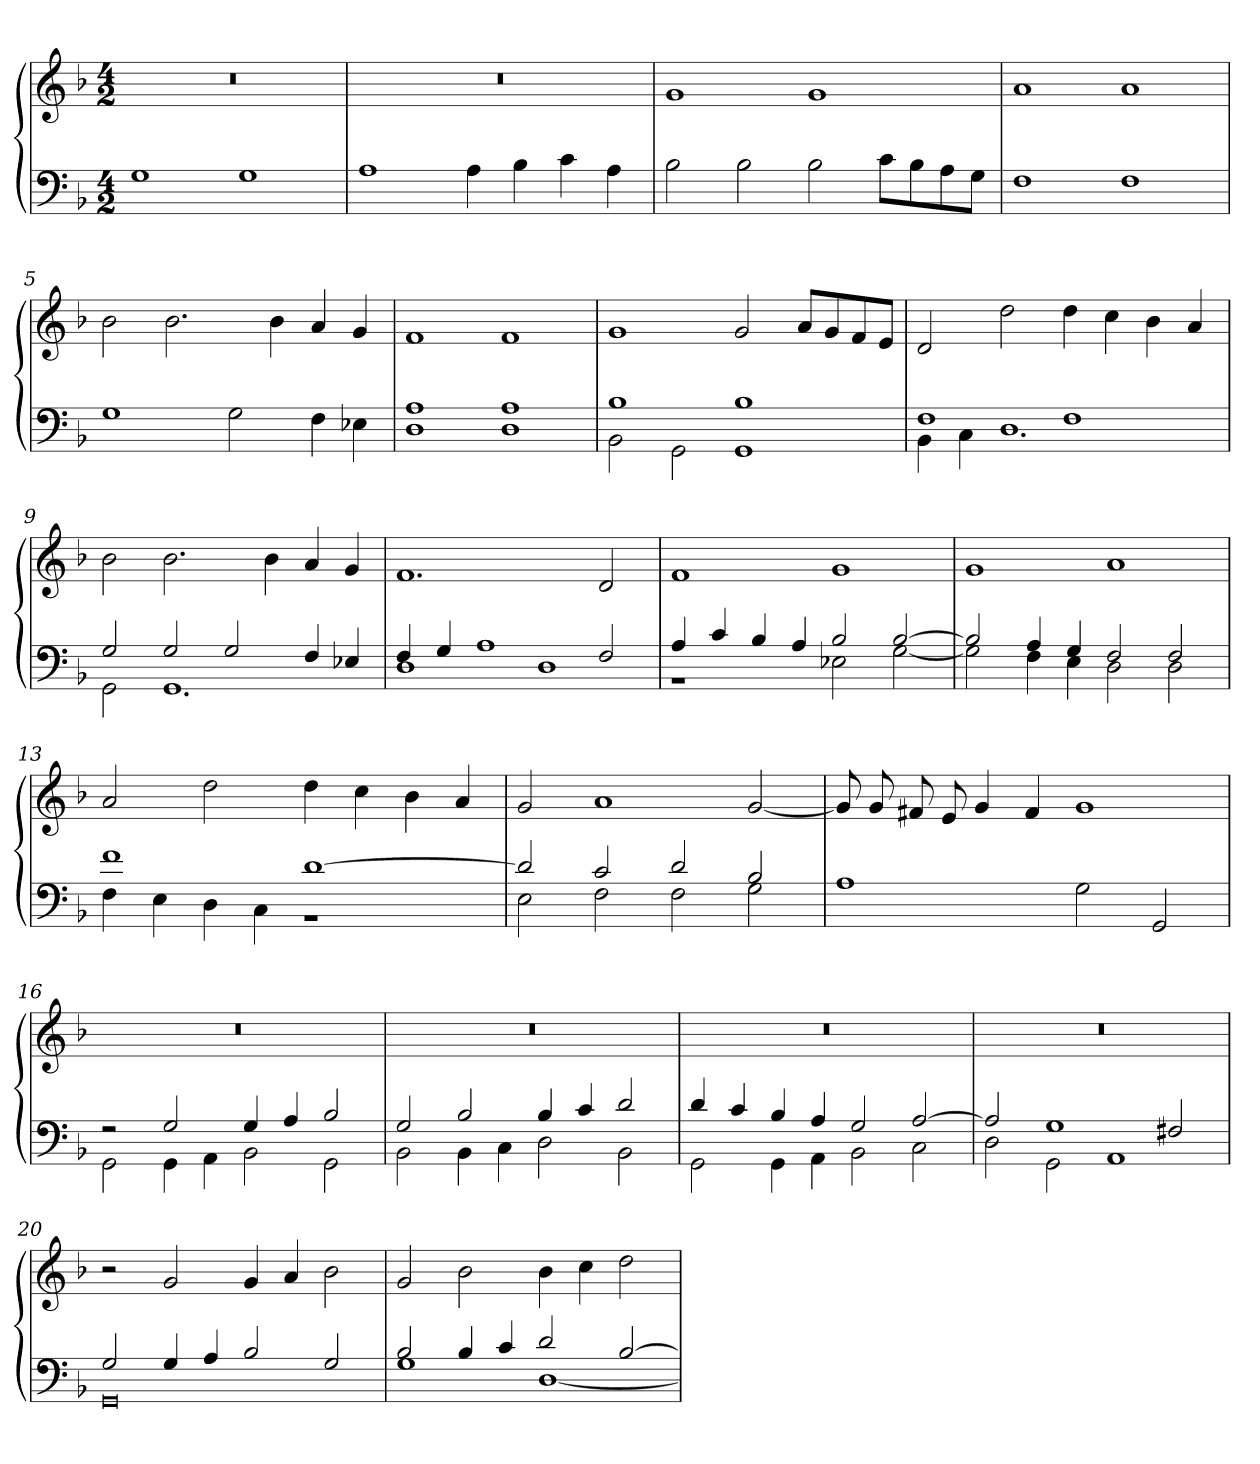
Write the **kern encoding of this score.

**kern	**kern
*part1	*part1
*staff2	*staff1
*clefF4	*clefG2
*k[b-]	*k[b-]
*M4/2	*M4/2
=1	=1
1G	0r
1G	.
=2	=2
1A	0r
4A	.
4B-	.
4c	.
4A	.
=3	=3
2B-	1g
2B-	.
2B-	1g
8cL	.
8B-	.
8A	.
8GJ	.
=4	=4
1F	1a
1F	1a
=5	=5
1G	2b-
.	2.b-
2G	.
.	4b-
4F	4a
4E-X	4g
=6	=6
*^	*
1A	1D	1f
1A	1D	1f
=7	=7	=7
1B-	2BB-	1g
.	2GG	.
1B-	1GG	2g
.	.	8aL
.	.	8g
.	.	8f
.	.	8eJ
=8	=8	=8
1F	4BB-	2d
.	4C	.
.	1.D	2dd
1F	.	4dd
.	.	4cc
.	.	4b-
.	.	4a
=9	=9	=9
2G	2GG	2b-
2G	1.GG	2.b-
2G	.	.
.	.	4b-
4F	.	4a
4E-X	.	4g
=10	=10	=10
4F	1D	1.f
4G	.	.
1A	.	.
.	1D	.
2F	.	2d
=11	=11	=11
4A	1r	1f
4c	.	.
4B-	.	.
4A	.	.
2B-	2E-X	1g
[2B-	[2G	.
=12	=12	=12
2B-]	2G]	1g
4A	4F	.
4G	4E	.
2F	2D	1a
2F	2D	.
=13	=13	=13
1f	4F	2a
.	4E	.
.	4D	2dd
.	4C	.
[1d	1r	4dd
.	.	4cc
.	.	4b-
.	.	4a
=14	=14	=14
2d]	2E	2g
2c	2F	1a
2d	2F	.
2B-	2G	[2g
*v	*v	*
=15	=15
1A	8g]
.	8g
.	8f#X
.	8e
.	4g
.	4f#
2G	1g
2GG	.
=16	=16
*^	*
2rF	2GG	0r
2G	4GG	.
.	4AA	.
4G	2BB-	.
4A	.	.
2B-	2GG	.
=17	=17	=17
2G	2BB-	0r
2B-	4BB-	.
.	4C	.
4B-	2D	.
4c	.	.
2d	2BB-	.
=18	=18	=18
4d	2GG	0r
4c	.	.
4B-	4GG	.
4A	4AA	.
2G	2BB-	.
[2A	2C	.
=19	=19	=19
2A]	2D	0r
1G	2GG	.
.	1AA	.
2F#X	.	.
=20	=20	=20
2G	0GG	2r
4G	.	2g
4A	.	.
2B-	.	4g
.	.	4a
2G	.	2b-
=21	=21	=21
2B-	1G	2g
4B-	.	2b-
4c	.	.
2d	[1D	4b-
.	.	4cc
[2B-	.	2dd
*v	*v	*
=	=
*-	*-
